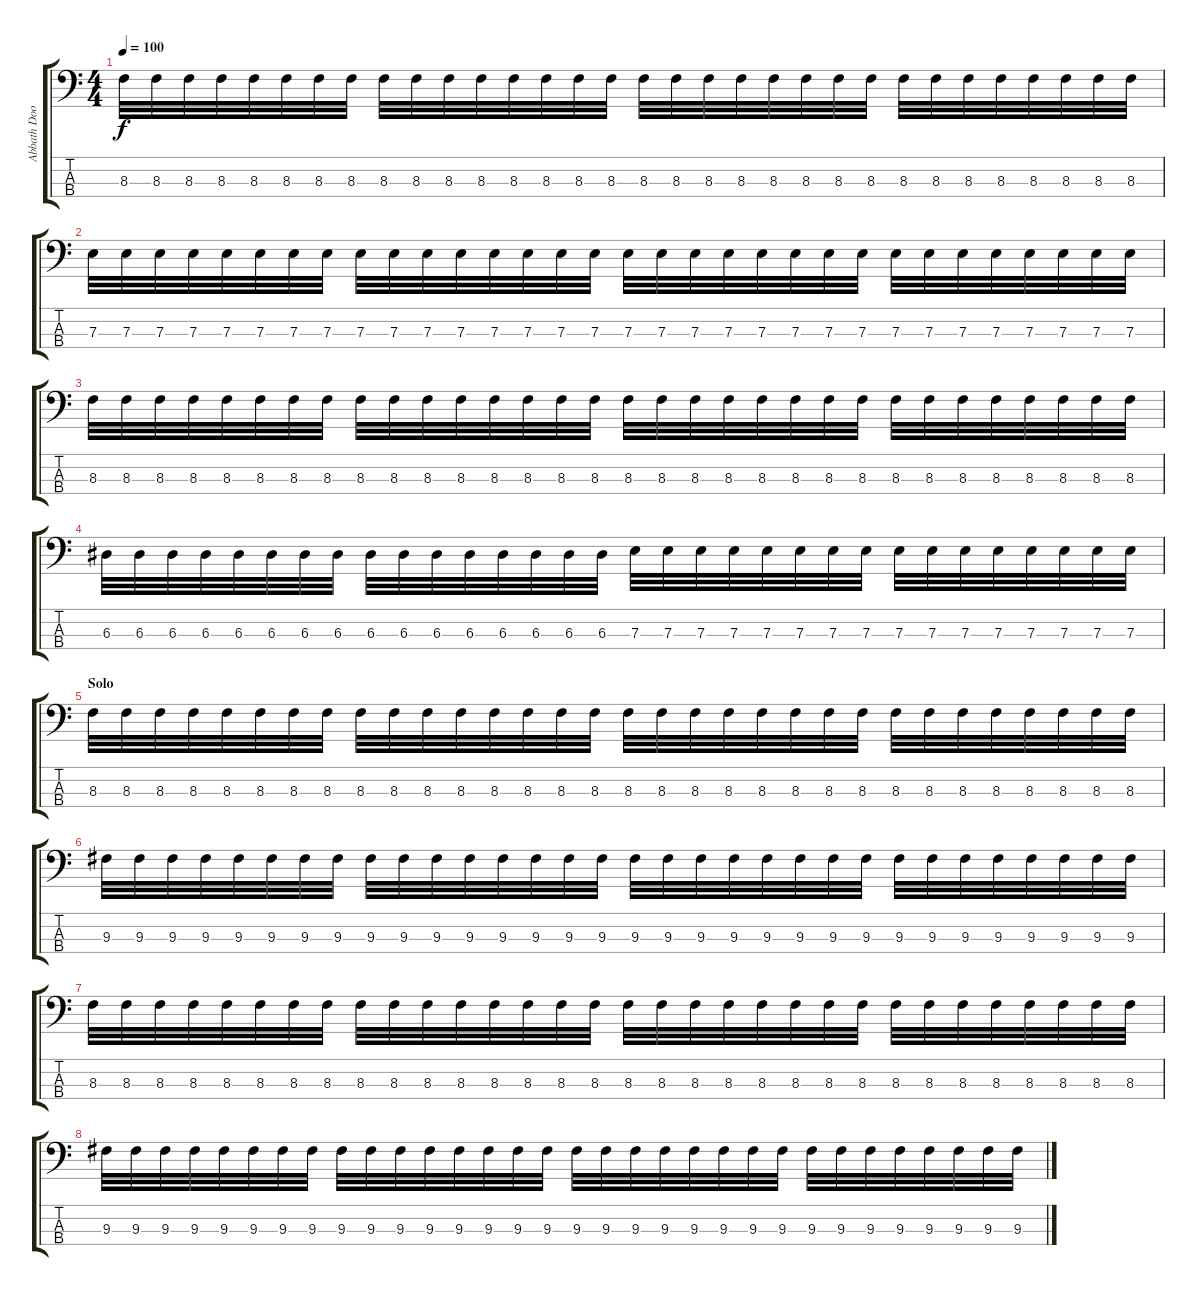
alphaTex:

\track ("Abbath Doom Occulta" "Abbath Doo") {instrument electricbasspick}
\staff {score tabs}
\tuning (G2 D2 A1 E1) {hide}
\ts (4 4)
\tempo 100
\clef f4
\ks c
8.3.32{dy f} 8.3.32 8.3.32 8.3.32 8.3.32 8.3.32 8.3.32 8.3.32 8.3.32 8.3.32 8.3.32 8.3.32 8.3.32 8.3.32 8.3.32 8.3.32 8.3.32 8.3.32 8.3.32 8.3.32 8.3.32 8.3.32 8.3.32 8.3.32 8.3.32 8.3.32 8.3.32 8.3.32 8.3.32 8.3.32 8.3.32 8.3.32 |
7.3.32 7.3.32 7.3.32 7.3.32 7.3.32 7.3.32 7.3.32 7.3.32 7.3.32 7.3.32 7.3.32 7.3.32 7.3.32 7.3.32 7.3.32 7.3.32 7.3.32 7.3.32 7.3.32 7.3.32 7.3.32 7.3.32 7.3.32 7.3.32 7.3.32 7.3.32 7.3.32 7.3.32 7.3.32 7.3.32 7.3.32 7.3.32 |
8.3.32 8.3.32 8.3.32 8.3.32 8.3.32 8.3.32 8.3.32 8.3.32 8.3.32 8.3.32 8.3.32 8.3.32 8.3.32 8.3.32 8.3.32 8.3.32 8.3.32 8.3.32 8.3.32 8.3.32 8.3.32 8.3.32 8.3.32 8.3.32 8.3.32 8.3.32 8.3.32 8.3.32 8.3.32 8.3.32 8.3.32 8.3.32 |
6.3.32 6.3.32 6.3.32 6.3.32 6.3.32 6.3.32 6.3.32 6.3.32 6.3.32 6.3.32 6.3.32 6.3.32 6.3.32 6.3.32 6.3.32 6.3.32 7.3.32 7.3.32 7.3.32 7.3.32 7.3.32 7.3.32 7.3.32 7.3.32 7.3.32 7.3.32 7.3.32 7.3.32 7.3.32 7.3.32 7.3.32 7.3.32 |
\section ("" "Solo")
8.3.32 8.3.32 8.3.32 8.3.32 8.3.32 8.3.32 8.3.32 8.3.32 8.3.32 8.3.32 8.3.32 8.3.32 8.3.32 8.3.32 8.3.32 8.3.32 8.3.32 8.3.32 8.3.32 8.3.32 8.3.32 8.3.32 8.3.32 8.3.32 8.3.32 8.3.32 8.3.32 8.3.32 8.3.32 8.3.32 8.3.32 8.3.32 |
9.3.32 9.3.32 9.3.32 9.3.32 9.3.32 9.3.32 9.3.32 9.3.32 9.3.32 9.3.32 9.3.32 9.3.32 9.3.32 9.3.32 9.3.32 9.3.32 9.3.32 9.3.32 9.3.32 9.3.32 9.3.32 9.3.32 9.3.32 9.3.32 9.3.32 9.3.32 9.3.32 9.3.32 9.3.32 9.3.32 9.3.32 9.3.32 |
8.3.32 8.3.32 8.3.32 8.3.32 8.3.32 8.3.32 8.3.32 8.3.32 8.3.32 8.3.32 8.3.32 8.3.32 8.3.32 8.3.32 8.3.32 8.3.32 8.3.32 8.3.32 8.3.32 8.3.32 8.3.32 8.3.32 8.3.32 8.3.32 8.3.32 8.3.32 8.3.32 8.3.32 8.3.32 8.3.32 8.3.32 8.3.32 |
9.3.32 9.3.32 9.3.32 9.3.32 9.3.32 9.3.32 9.3.32 9.3.32 9.3.32 9.3.32 9.3.32 9.3.32 9.3.32 9.3.32 9.3.32 9.3.32 9.3.32 9.3.32 9.3.32 9.3.32 9.3.32 9.3.32 9.3.32 9.3.32 9.3.32 9.3.32 9.3.32 9.3.32 9.3.32 9.3.32 9.3.32 9.3.32
